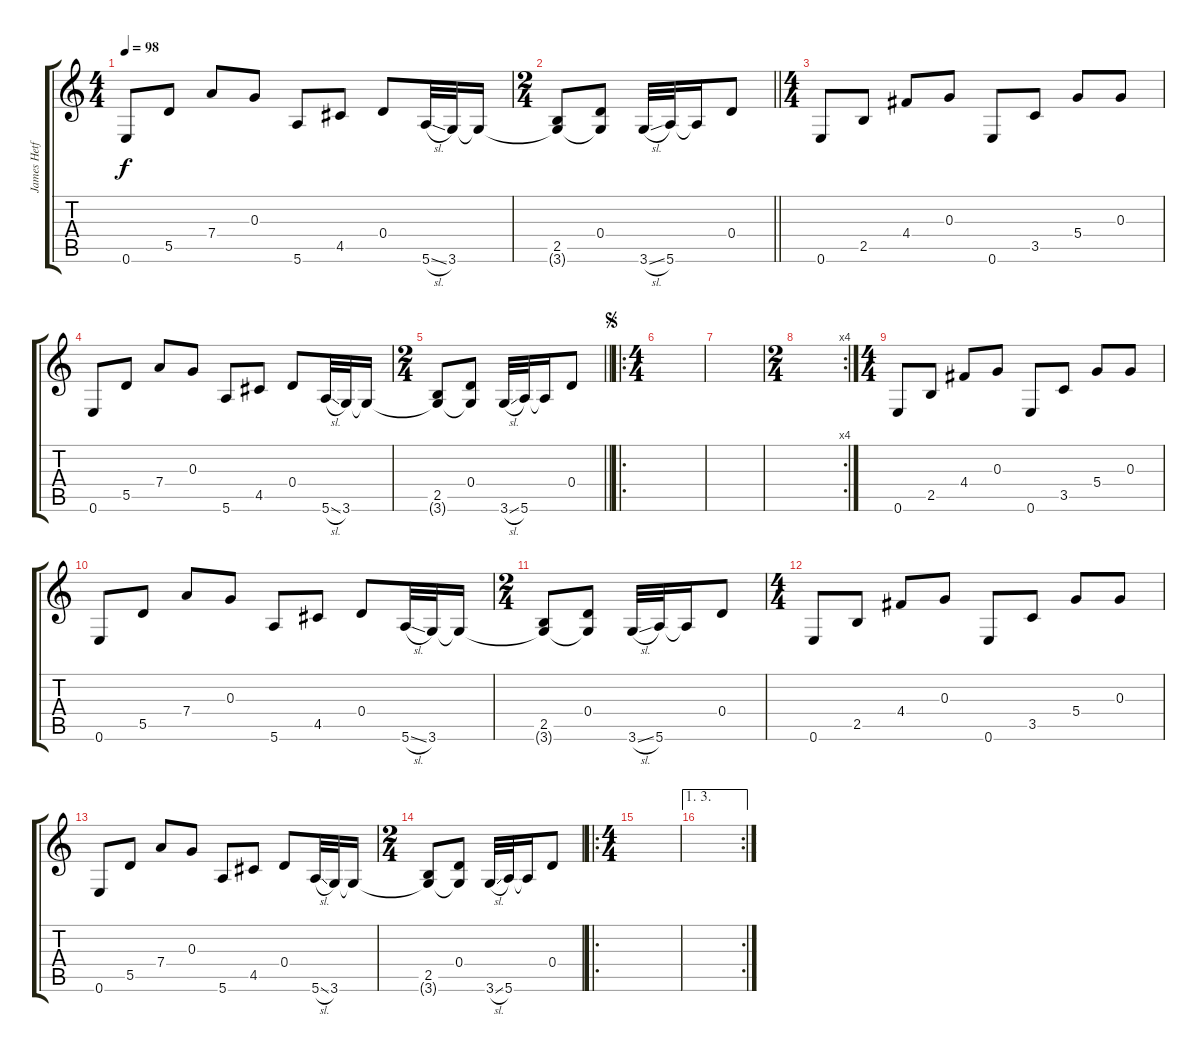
\track ("James Hetfield" "James Hetf") {instrument electricguitarclean}
\staff {score tabs}
\tuning (E4 B3 G3 D3 A2 E2) {hide}
\ts (4 4)
\tempo 98
\clef g2
\ks c
0.6.8{dy f} 5.5.8 7.4.8 0.3.8 5.6.8 4.5.8 0.4.8 5.6{sl}.32 3.6.32 3.6{t}.16 |
\ts (2 4)
\barLineRight lightlight
(2.5 3.6{t}).8 (0.4 3.6{t}).8 3.6{sl}.32 5.6.32 5.6{t}.16 0.4.8 |
\ts (4 4)
0.6.8 2.5.8 4.4.8 0.3.8 0.6.8 3.5.8 5.4.8 0.3.8 |
0.6.8 5.5.8 7.4.8 0.3.8 5.6.8 4.5.8 0.4.8 5.6{sl}.32 3.6.32 3.6{t}.16 |
\ts (2 4)
\barLineRight lightlight
(2.5 3.6{t}).8 (0.4 3.6{t}).8 3.6{sl}.32 5.6.32 5.6{t}.16 0.4.8 |
\ro
\ts (4 4)
\jump segno
|
|
\rc 4
\ts (2 4)
|
\ts (4 4)
0.6.8 2.5.8 4.4.8 0.3.8 0.6.8 3.5.8 5.4.8 0.3.8 |
0.6.8 5.5.8 7.4.8 0.3.8 5.6.8 4.5.8 0.4.8 5.6{sl}.32 3.6.32 3.6{t}.16 |
\ts (2 4)
(2.5 3.6{t}).8 (0.4 3.6{t}).8 3.6{sl}.32 5.6.32 5.6{t}.16 0.4.8 |
\ts (4 4)
0.6.8 2.5.8 4.4.8 0.3.8 0.6.8 3.5.8 5.4.8 0.3.8 |
0.6.8 5.5.8 7.4.8 0.3.8 5.6.8 4.5.8 0.4.8 5.6{sl}.32 3.6.32 3.6{t}.16 |
\ts (2 4)
(2.5 3.6{t}).8 (0.4 3.6{t}).8 3.6{sl}.32 5.6.32 5.6{t}.16 0.4.8 |
\ro
\ts (4 4)
|
\ae (1 3)
\rc 2
